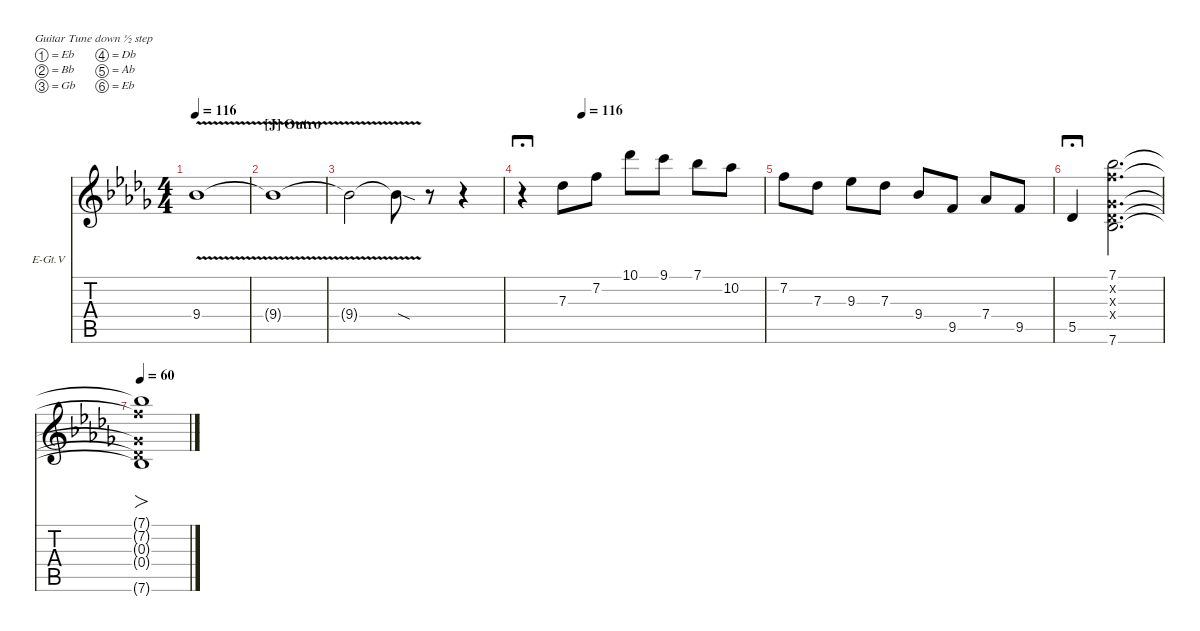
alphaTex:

\hideDynamics
\bracketExtendMode nobrackets
\firstSystemTrackNameOrientation horizontal
\otherSystemsTrackNameOrientation horizontal
\track ("E.Guitar V (Lead)" "E-Gt.V") {multiBarRest instrument overdrivenguitar}
\staff {score tabs}
\tuning (Eb4 Bb3 Gb3 Db3 Ab2 Eb2)
\ts (4 4)
\tempo 116
\clef g2
\ks db
9.4{v t}.1{dy mf} |
\section ("J" "Outro")
9.4{v t}.1 |
9.4{v t}.2 9.4{v sod t}.8 r.8 r.4 |
\tempo (116 0.25)
r.4{fermata (long 1)} 7.3.8 7.2.8 10.1.8 9.1.8 7.1.8 10.2.8 |
7.2.8 7.3.8 9.3.8 7.3.8 9.4.8 9.5.8 7.4.8 9.5.8 |
5.5.4{fermata (long 0.65)} (7.6 0.4{x} 0.3{x} 7.2{x} 7.1).2{d} |
\tempo 60
(7.1{t} 7.2{x t} 0.3{x t} 0.4{x t} 7.6{t}).1{fo}
